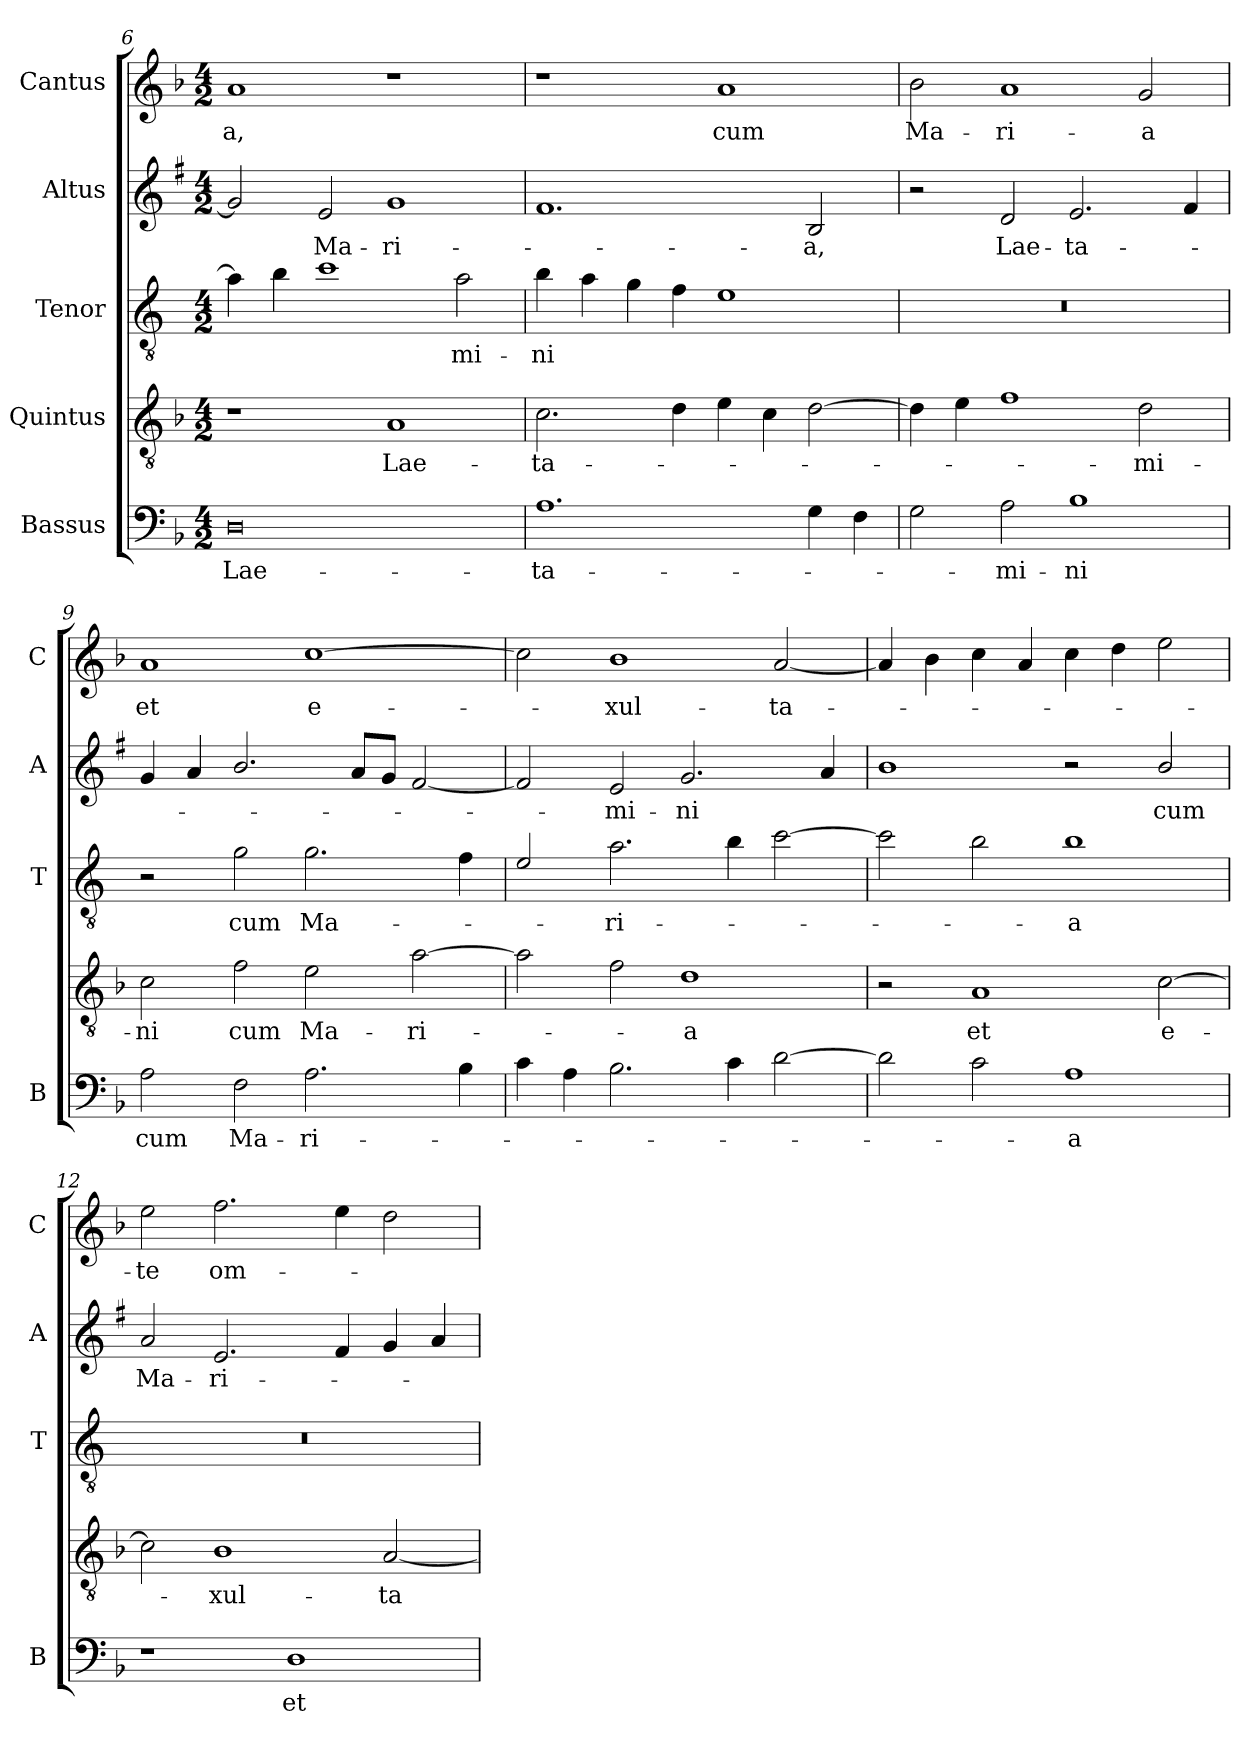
**kern	**text	**kern	**text	**kern	**text	**kern	**text	**kern	**text
*part5	*part5	*part4	*part4	*part3	*part3	*part2	*part2	*part1	*part1
*staff5	*staff5	*staff4	*staff4	*staff3	*staff3	*staff2	*staff2	*staff1	*staff1
*I"Bassus	*	*I"Quintus	*	*I"Tenor	*	*I"Altus	*	*I"Cantus	*
*I'B	*	*	*	*I'T	*	*I'A	*	*I'C	*
*clefF4	*	*clefGv2	*	*clefGv2	*	*clefG2	*	*clefG2	*
*	*	*	*	*ITrd4c7	*	*ITrd1c2	*	*	*
*k[b-]	*	*k[b-]	*	*k[b-]	*	*k[b-]	*	*k[b-]	*
*F:	*	*F:	*	*F:	*	*F:	*	*F:	*
*M4/2	*	*M4/2	*	*M4/2	*	*M4/2	*	*M4/2	*
=6	=6	=6	=6	=6	=6	=6	=6	=6	=6
!	!LO:LY:b	!	!	!	!	!	!	!	!LO:LY:b
0D	Lae-	1r	.	4d\]	.	2f/]	.	1a	-a,
.	.	.	.	4e\	.	.	.	.	.
!	!	!	!	!	!	!	!LO:LY:b	!	!
.	.	.	.	1f	.	2d/	Ma-	.	.
!	!	!	!LO:LY:b	!	!	!	!LO:LY:b	!	!
.	.	1A	Lae-	.	.	1f	-ri-	1r	.
!	!	!	!	!	!LO:LY:b	!	!	!	!
.	.	.	.	2d\	-mi-	.	.	.	.
=7	=7	=7	=7	=7	=7	=7	=7	=7	=7
!	!LO:LY:b	!	!LO:LY:b	!	!LO:LY:b	!	!	!	!
1.A	-ta-	2.c\	-ta-	4e\	-ni	1.e	.	1r	.
.	.	.	.	4d\	.	.	.	.	.
.	.	.	.	4c\	.	.	.	.	.
.	.	4d\	.	4B-\	.	.	.	.	.
!	!	!	!	!	!	!	!	!	!LO:LY:b
.	.	4e\	.	1A	.	.	.	1a	cum
.	.	4c\	.	.	.	.	.	.	.
!	!	!	!	!	!	!	!LO:LY:b	!	!
4G\	.	[2d\	.	.	.	2A/	-a,	.	.
4F\	.	.	.	.	.	.	.	.	.
=8	=8	=8	=8	=8	=8	=8	=8	=8	=8
!	!	!	!	!	!	!	!	!	!LO:LY:b
2G\	.	4d\]	.	0r	.	2r	.	2b-\	Ma-
.	.	4e\	.	.	.	.	.	.	.
!	!LO:LY:b	!	!	!	!	!	!LO:LY:b	!	!LO:LY:b
2A\	-mi-	1f	.	.	.	2c/	Lae-	1a	-ri-
!	!LO:LY:b	!	!	!	!	!	!LO:LY:b	!	!
1B-	-ni	.	.	.	.	2.d/	-ta-	.	.
!	!	!	!LO:LY:b	!	!	!	!	!	!LO:LY:b
.	.	2d\	-mi-	.	.	.	.	2g/	-a
.	.	.	.	.	.	4e/	.	.	.
=9	=9	=9	=9	=9	=9	=9	=9	=9	=9
!	!LO:LY:b	!	!LO:LY:b	!	!	!	!	!	!LO:LY:b
2A\	cum	2c\	-ni	2r	.	4f/	.	1a	et
.	.	.	.	.	.	4g/	.	.	.
!	!LO:LY:b	!	!LO:LY:b	!	!LO:LY:b	!	!	!	!
2F\	Ma-	2f\	cum	2c\	cum	2.a/	.	.	.
!	!LO:LY:b	!	!LO:LY:b	!	!LO:LY:b	!	!	!	!LO:LY:b
2.A\	-ri-	2e\	Ma-	2.c\	Ma-	.	.	[1cc	e-
.	.	.	.	.	.	8g/L	.	.	.
.	.	.	.	.	.	8f/J	.	.	.
!	!	!	!LO:LY:b	!	!	!	!	!	!
.	.	[2a\	-ri-	.	.	[2e/	.	.	.
4B-\	.	.	.	4B-\	.	.	.	.	.
!!LO:LB:g=z
=10	=10	=10	=10	=10	=10	=10	=10	=10	=10
4c\	.	2a\]	.	2A/	.	2e/]	.	2cc\]	.
4A\	.	.	.	.	.	.	.	.	.
!	!	!	!	!	!LO:LY:b	!	!LO:LY:b	!	!LO:LY:b
2.B-\	.	2f\	.	2.d\	-ri-	2d/	-mi-	1b-	-xul-
!	!	!	!LO:LY:b	!	!	!	!LO:LY:b	!	!
.	.	1d	-a	.	.	2.f/	-ni	.	.
4c\	.	.	.	4e\	.	.	.	.	.
!	!	!	!	!	!	!	!	!	!LO:LY:b
[2d\	.	.	.	[2f\	.	.	.	[2a/	-ta-
.	.	.	.	.	.	4g/	.	.	.
=11	=11	=11	=11	=11	=11	=11	=11	=11	=11
2d\]	.	2r	.	2f\]	.	1a	.	4a/]	.
.	.	.	.	.	.	.	.	4b-\	.
!	!	!	!LO:LY:b	!	!	!	!	!	!
2c\	.	1A	et	2e\	.	.	.	4cc\	.
.	.	.	.	.	.	.	.	4a/	.
!	!LO:LY:b	!	!	!	!LO:LY:b	!	!	!	!
1A	-a	.	.	1e	-a	2r	.	4cc\	.
.	.	.	.	.	.	.	.	4dd\	.
!	!	!	!LO:LY:b	!	!	!	!LO:LY:b	!	!
.	.	[2c\	e-	.	.	2a/	cum	2ee\	.
=12	=12	=12	=12	=12	=12	=12	=12	=12	=12
!	!	!	!	!	!	!	!LO:LY:b	!	!LO:LY:b
1r	.	2c\]	.	0r	.	2g/	Ma-	2ee\	-te
!	!	!	!LO:LY:b	!	!	!	!LO:LY:b	!	!LO:LY:b
.	.	1B-	-xul-	.	.	2.d/	-ri-	2.ff\	om-
!	!LO:LY:b	!	!	!	!	!	!	!	!
1D	et	.	.	.	.	.	.	.	.
.	.	.	.	.	.	4e/	.	4ee\	.
!	!	!	!LO:LY:b	!	!	!	!	!	!
.	.	[2A/	-ta-	.	.	4f/	.	2dd\	.
.	.	.	.	.	.	4g/	.	.	.
=	=	=	=	=	=	=	=	=	=
*-	*-	*-	*-	*-	*-	*-	*-	*-	*-
